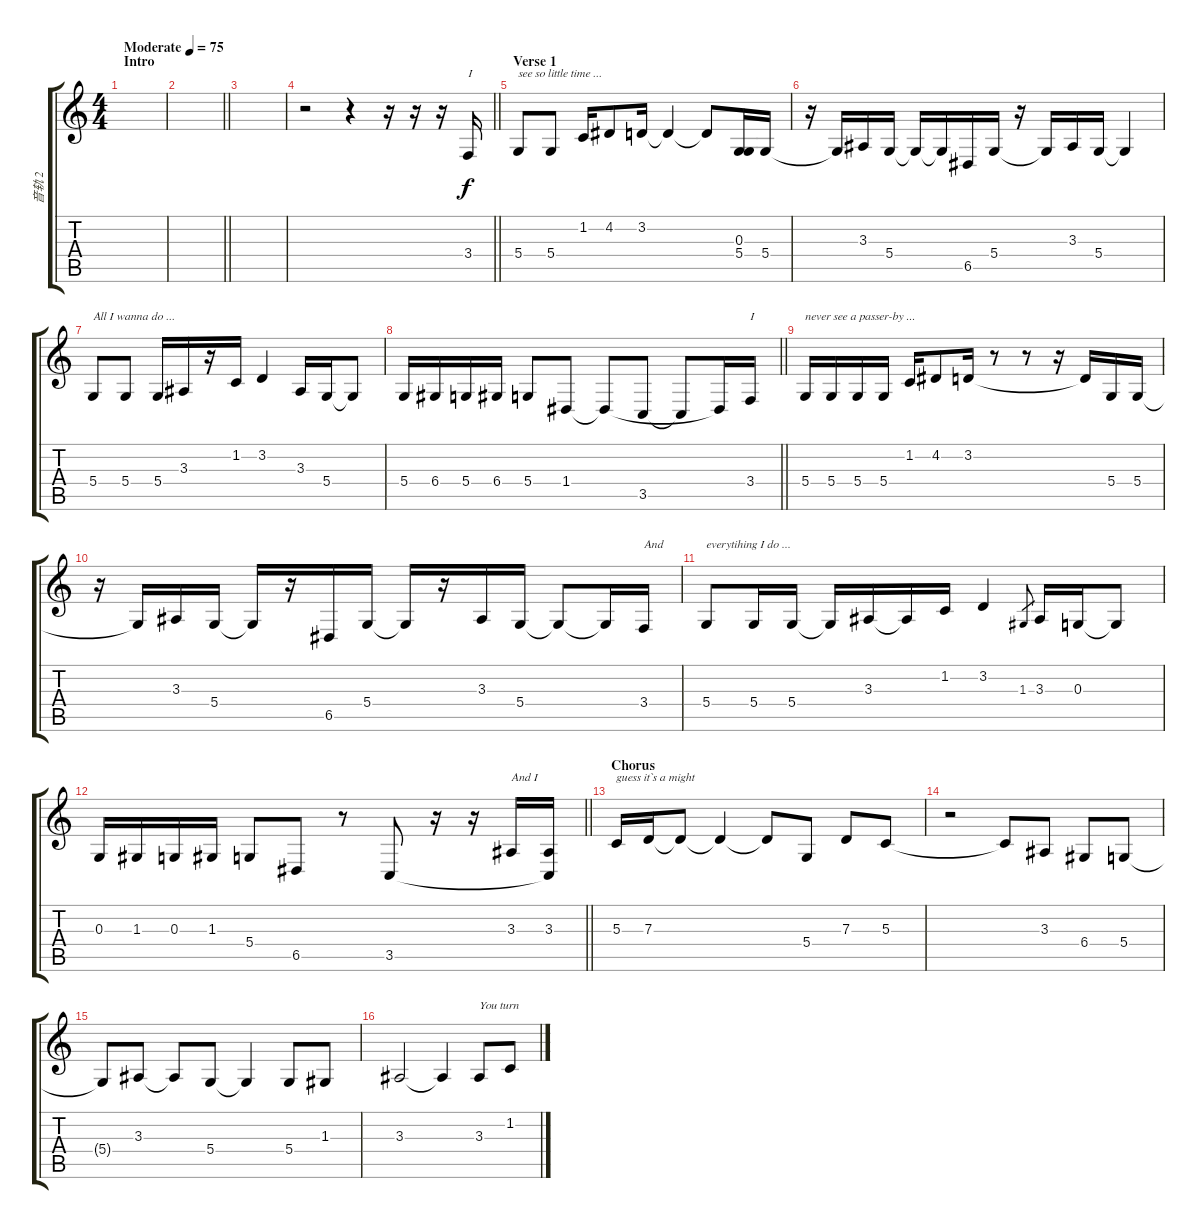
\track ("音轨 2" "音轨 2") {instrument oboe}
\staff {score tabs}
\tuning (E4 B3 G3 D3 A2 E2) {hide}
\ts (4 4)
\section ("" "Intro")
\tempo (75 "Moderate")
\clef g2
\ks c
|
\barLineRight lightlight
|
|
\barLineRight lightlight
r.2 r.4 r.16 r.16 r.16 3.4.16{txt "I"} |
\section ("" "Verse 1")
5.4.8{txt "see so little time ..."} 5.4.8 1.2.16 4.2.8 3.2.16 3.2{t}.4 3.2{t}.8 (0.3 5.4).16 5.4.16 |
r.16 5.4{t}.16 3.3.16 5.4.16 5.4{t}.16 5.4{t}.16 6.5.16 5.4.16 r.16 5.4{t}.16 3.3.16 5.4.16 5.4{t}.4 |
5.4.8{txt "All I wanna do ..."} 5.4.8 5.4.16 3.3.16 r.16 1.2.16 3.2.4 3.3.16 5.4.16 5.4{t}.8 |
\barLineRight lightlight
5.4.16 6.4.16 5.4.16 6.4.16 5.4.8 1.4.8 1.4{t}.8 3.5.8 3.5{t}.8 1.4{t}.16 3.4.16{txt "I"} |
5.4.16{txt "never see a passer-by ..."} 5.4.16 5.4.16 5.4.16 1.2.16 4.2.8 3.2.16 r.8 r.8 r.16 3.2{t}.16 5.4.16 5.4.16 |
r.16 5.4{t}.16 3.3.16 5.4.16 5.4{t}.16 r.16 6.5.16 5.4.16 5.4{t}.16 r.16 3.3.16 5.4.16 5.4{t}.8 5.4{t}.16 3.4.16{txt "And"} |
5.4.8{txt "everytihing I do ..."} 5.4.16 5.4.16 5.4{t}.16 3.3.16 3.3{t}.16 1.2.16 3.2.4 1.3.8{gr} 3.3.16 0.3.16 0.3{t}.8 |
\barLineRight lightlight
0.3.16 1.3.16 0.3.16 1.3.16 5.4.8 6.5.8 r.8 3.5.8 r.16 r.16 3.3.16{txt "And I"} (3.3 3.5{t}).16 |
\section ("" "Chorus")
5.3.16{txt "guess it`s a might"} 7.3.16 7.3{t}.8 7.3{t}.4 7.3{t}.8 5.4.8 7.3.8 5.3.8 |
r.2 5.3{t}.8 3.3.8 6.4.8 5.4.8 |
5.4{t}.8 3.3.8 3.3{t}.8 5.4.8 5.4{t}.4 5.4.8 1.3.8 |
3.3.2 3.3{t}.4 3.3.8{txt "You turn"} 1.2.8
